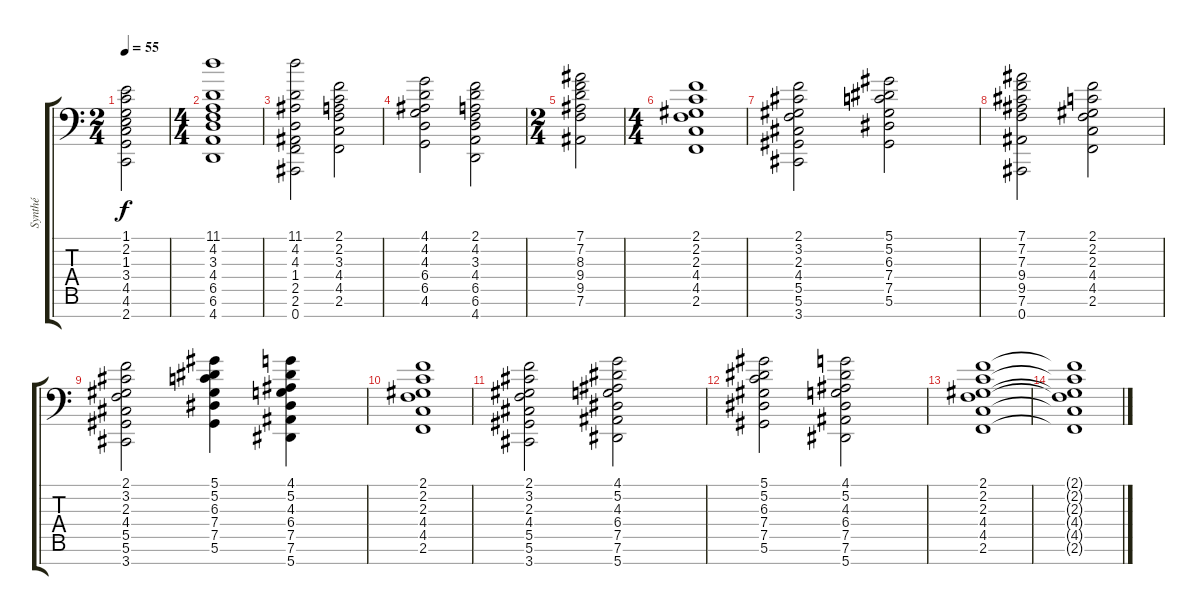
\track ("Synthé" "Synthé") {instrument stringensemble1}
\staff {score tabs}
\tuning (Eb4 Bb3 Gb3 Db3 Ab2 Eb2 Bb1) {hide}
\ts (2 4)
\tempo 55
\clef f4
\ks c
(1.1 2.2 1.3 3.4 4.5 4.6 2.7).2{dy f} |
\ts (4 4)
(11.1 4.2 3.3 4.4 6.5 6.6 4.7).1 |
(11.1 4.2 4.3 1.4 2.5 2.6 0.7).2 (2.1 2.2 3.3 4.4 4.5 2.6).2 |
(4.1 4.2 4.3 6.4 6.5 4.6).2 (2.1 4.2 3.3 4.4 6.5 6.6 4.7).2 |
\ts (2 4)
(7.1 7.2 8.3 9.4 9.5 7.6).2 |
\ts (4 4)
(2.1 2.2 2.3 4.4 4.5 2.6).1 |
(2.1 3.2 2.3 4.4 5.5 5.6 3.7).2 (5.1 5.2 6.3 7.4 7.5 5.6).2 |
(7.1 7.2 7.3 9.4 9.5 7.6 0.7).2 (2.1 2.2 2.3 4.4 4.5 2.6).2 |
(2.1 3.2 2.3 4.4 5.5 5.6 3.7).2 (5.1 5.2 6.3 7.4 7.5 5.6).4 (4.1 5.2 4.3 6.4 7.5 7.6 5.7).4 |
(2.1 2.2 2.3 4.4 4.5 2.6).1 |
(2.1 3.2 2.3 4.4 5.5 5.6 3.7).2 (4.1 5.2 4.3 6.4 7.5 7.6 5.7).2 |
(5.1 5.2 6.3 7.4 7.5 5.6).2 (4.1 5.2 4.3 6.4 7.5 7.6 5.7).2 |
(2.1 2.2 2.3 4.4 4.5 2.6).1 |
(2.1{t} 2.2{t} 2.3{t} 4.4{t} 4.5{t} 2.6{t}).1
